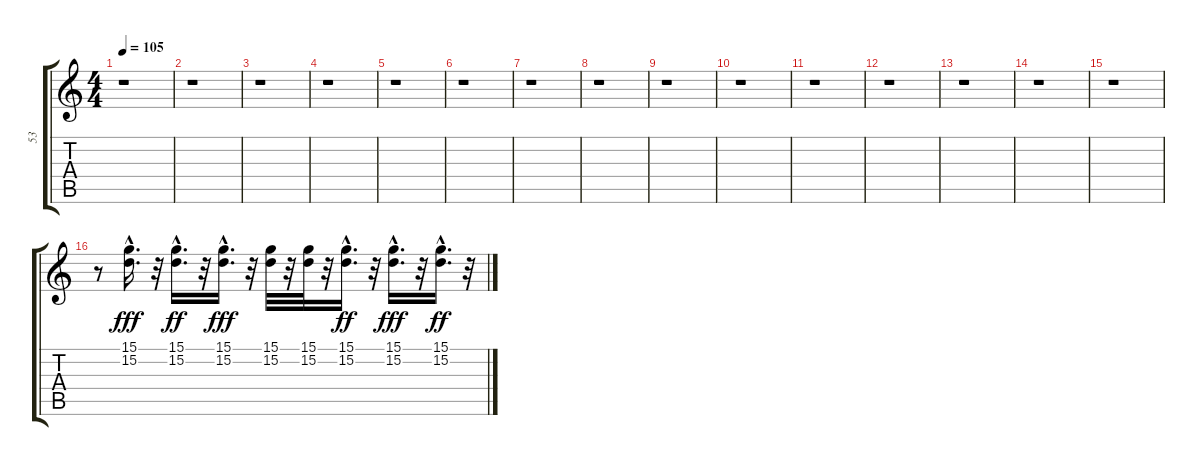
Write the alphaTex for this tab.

\track ("53" "53") {instrument choiraahs}
\staff {score tabs}
\tuning (E4 B3 G3 D3 A2 E2) {hide}
\ts (4 4)
\tempo 105
\clef g2
\ks c
r.1{dy fff} |
r.1 |
r.1 |
r.1 |
r.1 |
r.1 |
r.1 |
r.1 |
r.1 |
r.1 |
r.1 |
r.1 |
r.1 |
r.1 |
r.1 |
r.8 (15.1 15.2{hac}).16{d} r.32 (15.1{hac} 15.2{hac}).16{d dy ff} r.32 (15.1{hac} 15.2{hac}).16{d dy fff} r.32 (15.1 15.2).32 r.32 (15.1 15.2).32 r.32 (15.1{hac} 15.2{hac}).16{d dy ff} r.32 (15.1{hac} 15.2{hac}).16{d dy fff} r.32 (15.1{hac} 15.2{hac}).16{d dy ff} r.32
